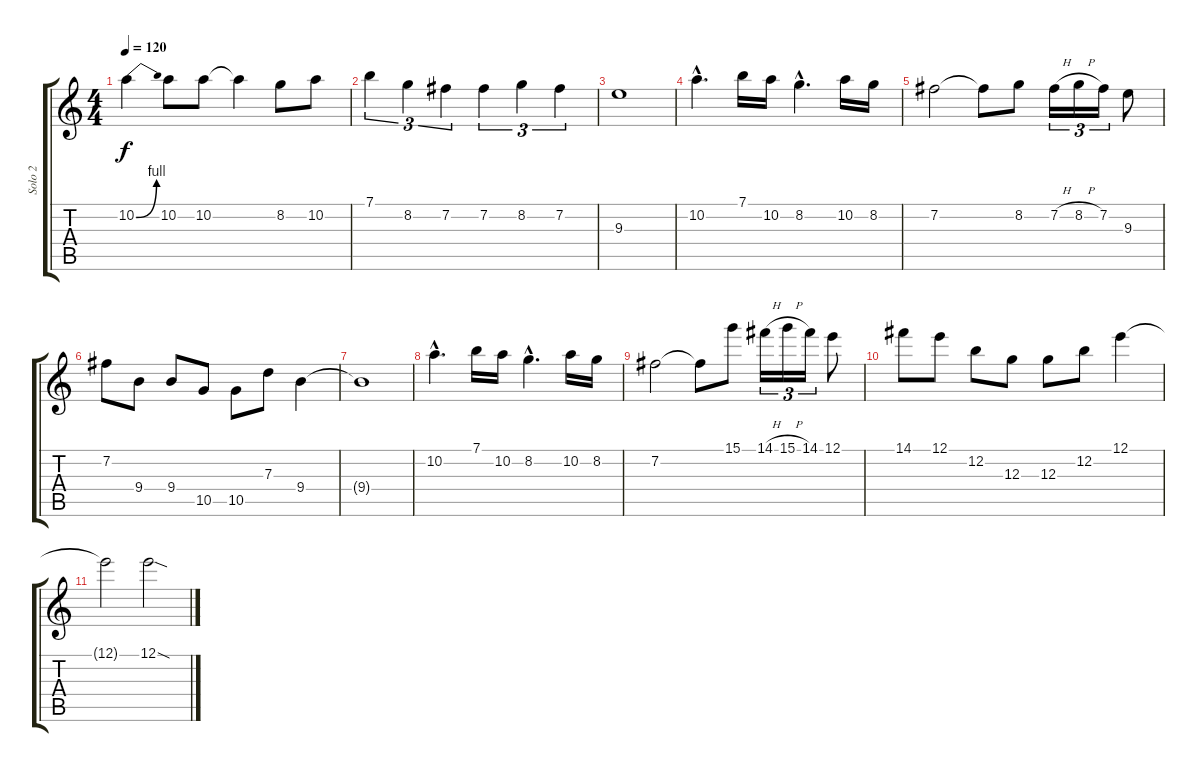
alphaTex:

\track ("Solo 2" "Solo 2") {instrument distortionguitar}
\staff {score tabs}
\tuning (E4 B3 G3 D3 A2 E2) {hide}
\ts (4 4)
\tempo 120
\clef g2
\ks c
10.2{be (bend 0 0 60 4)}.4{dy f} 10.2.8 10.2.8 10.2{t}.4 8.2.8 10.2.8 |
7.1.4{tu (3 2)} 8.2.4{tu (3 2)} 7.2.4{tu (3 2)} 7.2.4{tu (3 2)} 8.2.4{tu (3 2)} 7.2.4{tu (3 2)} |
9.3.1 |
10.2{hac}.4{d} 7.1.16 10.2.16 8.2{hac}.4{d} 10.2.16 8.2.16 |
7.2.2 7.2{t}.8 8.2.8 7.2{h}.16{tu (3 2)} 8.2{h}.16{tu (3 2)} 7.2.16{tu (3 2)} 9.3.8 |
7.2.8 9.4.8 9.4.8 10.5.8 10.5.8 7.3.8 9.4.4 |
9.4{t}.1 |
10.2{hac}.4{d} 7.1.16 10.2.16 8.2{hac}.4{d} 10.2.16 8.2.16 |
7.2.2 7.2{t}.8 15.1.8 14.1{h}.16{tu (3 2)} 15.1{h}.16{tu (3 2)} 14.1.16{tu (3 2)} 12.1.8 |
14.1.8 12.1.8 12.2.8 12.3.8 12.3.8 12.2.8 12.1.4 |
12.1{t}.2 12.1{sod}.2
